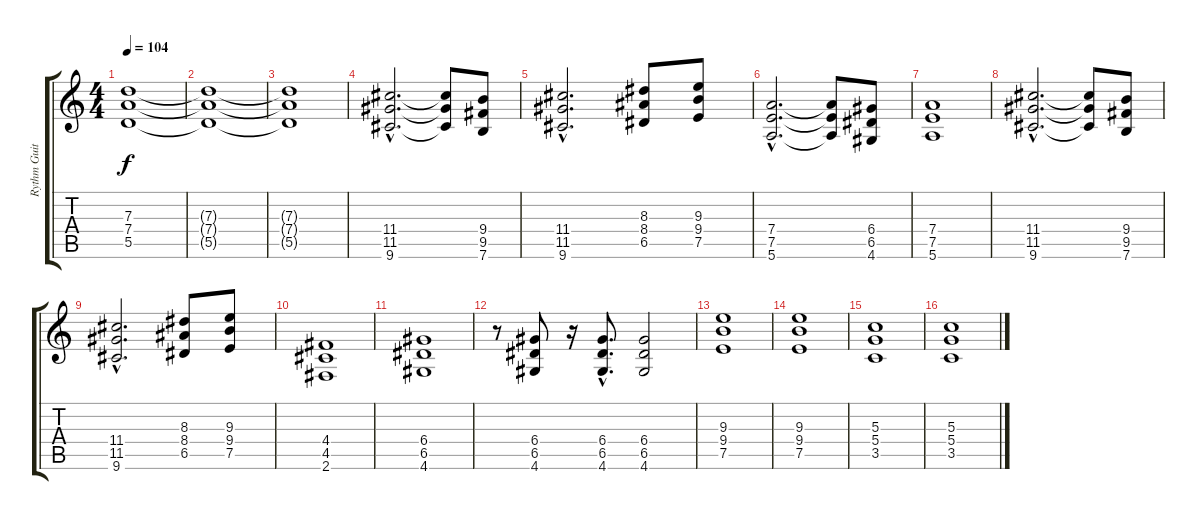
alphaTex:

\track ("Rythm Guitar" "Rythm Guit") {instrument distortionguitar}
\staff {score tabs}
\tuning (E4 B3 G3 D3 A2 E2) {hide}
\ts (4 4)
\tempo 104
\clef g2
\ks c
(7.3 7.4 5.5).1{dy f} |
(7.3{t} 7.4{t} 5.5{t}).1 |
(7.3{t} 7.4{t} 5.5{t}).1 |
(11.4{hac} 11.5{hac} 9.6{hac}).2{d} (11.4{t} 11.5{t} 9.6{t}).8 (9.4 9.5 7.6).8 |
(11.4{hac} 11.5{hac} 9.6{hac}).2{d} (8.3 8.4 6.5).8 (9.3 9.4 7.5).8 |
(7.4{hac} 7.5{hac} 5.6{hac}).2{d} (7.4{t} 7.5{t} 5.6{t}).8 (6.4 6.5 4.6).8 |
(7.4 7.5 5.6).1 |
(11.4{hac} 11.5{hac} 9.6{hac}).2{d} (11.4{t} 11.5{t} 9.6{t}).8 (9.4 9.5 7.6).8 |
(11.4{hac} 11.5{hac} 9.6{hac}).2{d} (8.3 8.4 6.5).8 (9.3 9.4 7.5).8 |
(4.4 4.5 2.6).1 |
(6.4 6.5 4.6).1 |
r.8 (6.4 6.5 4.6).8 r.16 (6.4{hac} 6.5{hac} 4.6{hac}).8{d} (6.4 6.5 4.6).2 |
(9.3 9.4 7.5).1 |
(9.3 9.4 7.5).1 |
(5.3 5.4 3.5).1 |
(5.3 5.4 3.5).1
